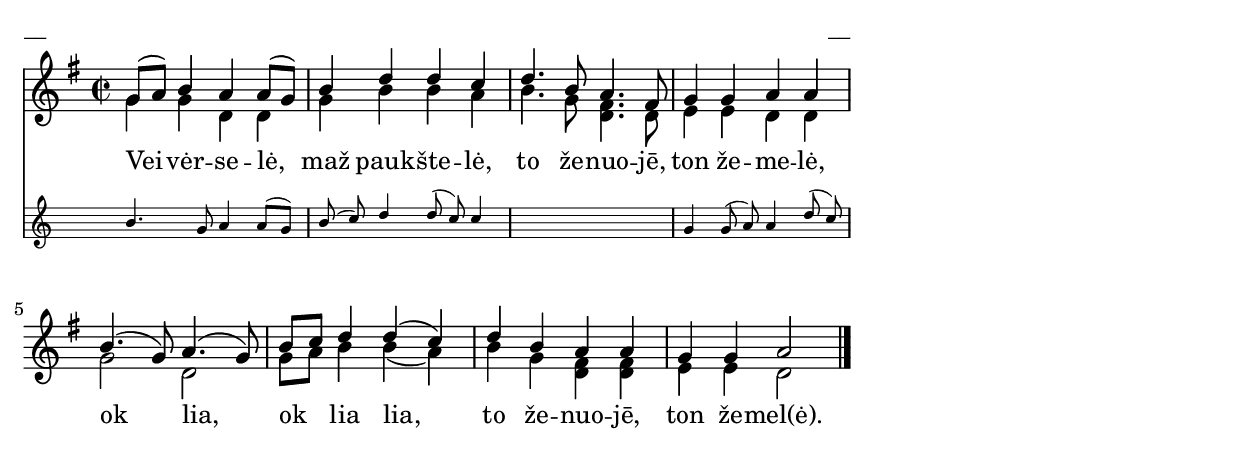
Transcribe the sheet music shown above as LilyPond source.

\version "2.13.16"
%\header {
%    title = "Vėivėrselė, maž paukštelė"
%}
% "Skamba, skamba kankliai, 1993"
\paper {
line-width = 14\cm
left-margin = 0.4\cm
between-system-padding = 0.1\cm
between-system-space = 0.1\cm
}
\layout {
indent = #0
ragged-last = ##f
}


voiceA = \relative c' {
\clef "treble"
\key g \major
\time 2/2 
<< { g'8[( a]) b4 a a8[( g]) | b4 d d c | d4. b8 a4. fis8 | g4 g a a } 
\new Staff \with {
\remove "Time_signature_engraver"
alignAboveContext = #"main"
fontSize = #-3
\override StaffSymbol #'staff-space = #(magstep -3)
\override StaffSymbol #'thickness = #(magstep -3)
}
{ \autoBeamOff \voiceOne  b4. g8 a4 a8[( g]) | b8( c) d4 d8( c)  c4 | s1 | g4 g8( a) a4 d8( c) }
>>
b4.( g8) a4.( g8) | b8[ c] d4 d4( c) | d4 b a a | g4 g a2 
\bar "|."
} 

lyricA = \lyricmode {
Vei -- vėr -- se -- lė, maž pauk -- šte -- lė, 
to že -- nuo -- jē, ton že -- me -- lė, 
ok lia, ok lia lia, 
to že -- nuo -- jē, ton že -- mel(ė).
}

voiceB = \relative c' {
\clef "treble"
\time 2/2
\key g \major
g'4 g d d | g4 b b a | b4. g8 <<d4. fis>> d8 | e4 e d d |
g2 d | g8[ a] b4 b( a) | b4 g <<d fis>> <<d fis>> | e4 e d2
\bar "|."
} 

fullScore = <<
\new Staff {
<<
\new Voice = "voiceA" { \voiceOne \autoBeamOff \voiceA }
\lyricsto "voiceA" \new Lyrics \lyricA
\new Voice = "voiceB" { \voiceTwo \autoBeamOff \voiceB }
>>
}
>>

\score {
\fullScore
\header { piece = "__" opus = "__" }
}
\markup { \with-color #(x11-color 'white) \sans \smaller "__" }
\score {
\unfoldRepeats
\fullScore
\midi {
\context { \Staff \remove "Staff_performer" }
\context { \Voice \consists "Staff_performer" }
}
}


